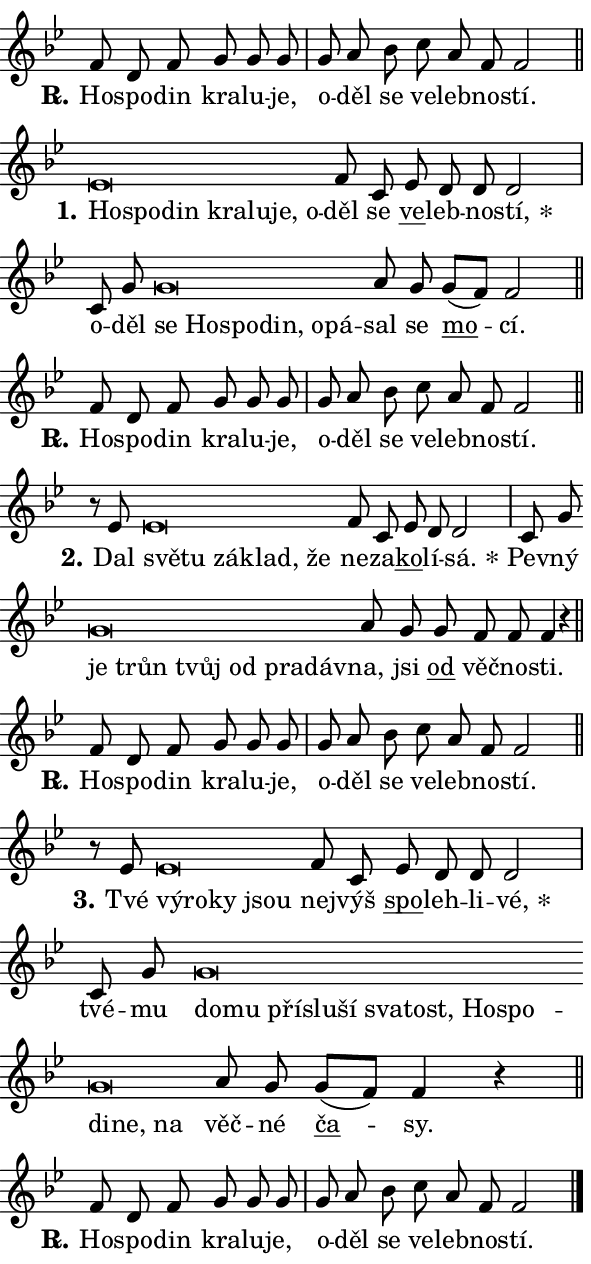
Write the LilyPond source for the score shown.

\version "2.24.0"
\header { tagline = "" }
\paper {
  indent = 0\cm
  top-margin = 0\cm
  right-margin = 0.13\cm % to fit lyric hyphens
  bottom-margin = 0\cm
  left-margin = 0\cm
  paper-width = 10\cm
  page-breaking = #ly:one-page-breaking
  system-system-spacing.basic-distance = #11
  score-system-spacing.basic-distance = #11
  ragged-last = ##f
}


%% Author: Thomas Morley
%% https://lists.gnu.org/archive/html/lilypond-user/2020-05/msg00002.html
#(define (line-position grob)
"Returns position of @var[grob} in current system:
   @code{'start}, if at first time-step
   @code{'end}, if at last time-step
   @code{'middle} otherwise
"
  (let* ((col (ly:item-get-column grob))
         (ln (ly:grob-object col 'left-neighbor))
         (rn (ly:grob-object col 'right-neighbor))
         (col-to-check-left (if (ly:grob? ln) ln col))
         (col-to-check-right (if (ly:grob? rn) rn col))
         (break-dir-left
           (and
             (ly:grob-property col-to-check-left 'non-musical #f)
             (ly:item-break-dir col-to-check-left)))
         (break-dir-right
           (and
             (ly:grob-property col-to-check-right 'non-musical #f)
             (ly:item-break-dir col-to-check-right))))
        (cond ((eqv? 1 break-dir-left) 'start)
              ((eqv? -1 break-dir-right) 'end)
              (else 'middle))))

#(define (tranparent-at-line-position vctor)
  (lambda (grob)
  "Relying on @code{line-position} select the relevant enry from @var{vctor}.
Used to determine transparency,"
    (case (line-position grob)
      ((end) (not (vector-ref vctor 0)))
      ((middle) (not (vector-ref vctor 1)))
      ((start) (not (vector-ref vctor 2))))))

noteHeadBreakVisibility =
#(define-music-function (break-visibility)(vector?)
"Makes @code{NoteHead}s transparent relying on @var{break-visibility}"
#{
  \override NoteHead.transparent =
    #(tranparent-at-line-position break-visibility)
#})

#(define delete-ledgers-for-transparent-note-heads
  (lambda (grob)
    "Reads whether a @code{NoteHead} is transparent.
If so this @code{NoteHead} is removed from @code{'note-heads} from
@var{grob}, which is supposed to be @code{LedgerLineSpanner}.
As a result ledgers are not printed for this @code{NoteHead}"
    (let* ((nhds-array (ly:grob-object grob 'note-heads))
           (nhds-list
             (if (ly:grob-array? nhds-array)
                 (ly:grob-array->list nhds-array)
                 '()))
           ;; Relies on the transparent-property being done before
           ;; Staff.LedgerLineSpanner.after-line-breaking is executed.
           ;; This is fragile ...
           (to-keep
             (remove
               (lambda (nhd)
                 (ly:grob-property nhd 'transparent #f))
               nhds-list)))
      ;; TODO find a better method to iterate over grob-arrays, similiar
      ;; to filter/remove etc for lists
      ;; For now rebuilt from scratch
      (set! (ly:grob-object grob 'note-heads)  '())
      (for-each
        (lambda (nhd)
          (ly:pointer-group-interface::add-grob grob 'note-heads nhd))
        to-keep))))

squashNotes = {
  \override NoteHead.X-extent = #'(-0.2 . 0.2)
  \override NoteHead.Y-extent = #'(-0.75 . 0)
  \override NoteHead.stencil =
    #(lambda (grob)
       (let ((pos (ly:grob-property grob 'staff-position)))
         (begin
           (if (< pos -7) (display "ERROR: Lower brevis then expected\n") (display ""))
           (if (<= pos -6) ly:text-interface::print ly:note-head::print))))
}
unSquashNotes = {
  \revert NoteHead.X-extent
  \revert NoteHead.Y-extent
  \revert NoteHead.stencil
}

hideNotes = \noteHeadBreakVisibility #begin-of-line-visible
unHideNotes = \noteHeadBreakVisibility #all-visible

% work-around for resetting accidentals
% https://lilypond.org/doc/v2.23/Documentation/notation/displaying-rhythms#unmetered-music
cadenzaMeasure = {
  \cadenzaOff
  \partial 1024 s1024
  \cadenzaOn
}

#(define-markup-command (accent layout props text) (markup?)
  "Underline accented syllable"
  (interpret-markup layout props
    #{\markup \override #'(offset . 4.3) \underline { #text }#}))

responsum = \markup \concat {
  "R" \hspace #-1.05 \path #0.1 #'((moveto 0 0.07) (lineto 0.9 0.8)) \hspace #0.05 "."
}

spaceSize = #0.6828661417322834 % exact space size for TeX Gyre Schola

\layout {
  \context {
    \Staff
    \remove "Time_signature_engraver"
    \override LedgerLineSpanner.after-line-breaking = #delete-ledgers-for-transparent-note-heads
  }
  \context {
    \Lyrics {
      \override LyricSpace.minimum-distance = \spaceSize
      \override LyricText.font-name = #"TeX Gyre Schola"
      \override LyricText.font-size = 1
      \override StanzaNumber.font-name = #"TeX Gyre Schola Bold"
      \override StanzaNumber.font-size = 1
    }
  }
  \context {
    \Score 
    \override NoteHead.text =
      #(lambda (grob) 
        (let ((pos (ly:grob-property grob 'staff-position)))
          #{\markup {
            \combine
              \halign #-0.55 \raise #(if (= pos -6) 0 0.5) \override #'(thickness . 2) \draw-line #'(3.2 . 0)
              \musicglyph "noteheads.sM1"
          }#}))
  }
}

% magnetic-lyrics.ily
%
%   written by
%     Jean Abou Samra <jean@abou-samra.fr>
%     Werner Lemberg <wl@gnu.org>
%
%   adapted by
%     Jiri Hon <jiri.hon@gmail.com>
%
% Version 2022-Apr-15

% https://www.mail-archive.com/lilypond-user@gnu.org/msg149350.html

#(define (Left_hyphen_pointer_engraver context)
   "Collect syllable-hyphen-syllable occurrences in lyrics and store
them in properties.  This engraver only looks to the left.  For
example, if the lyrics input is @code{foo -- bar}, it does the
following.

@itemize @bullet
@item
Set the @code{text} property of the @code{LyricHyphen} grob between
@q{foo} and @q{bar} to @code{foo}.

@item
Set the @code{left-hyphen} property of the @code{LyricText} grob with
text @q{foo} to the @code{LyricHyphen} grob between @q{foo} and
@q{bar}.
@end itemize

Use this auxiliary engraver in combination with the
@code{lyric-@/text::@/apply-@/magnetic-@/offset!} hook."
   (let ((hyphen #f)
         (text #f))
     (make-engraver
      (acknowledgers
       ((lyric-syllable-interface engraver grob source-engraver)
        (set! text grob)))
      (end-acknowledgers
       ((lyric-hyphen-interface engraver grob source-engraver)
        ;(when (not (grob::has-interface grob 'lyric-space-interface))
          (set! hyphen grob)));)
      ((stop-translation-timestep engraver)
       (when (and text hyphen)
         (ly:grob-set-object! text 'left-hyphen hyphen))
       (set! text #f)
       (set! hyphen #f)))))

#(define (lyric-text::apply-magnetic-offset! grob)
   "If the space between two syllables is less than the value in
property @code{LyricText@/.details@/.squash-threshold}, move the right
syllable to the left so that it gets concatenated with the left
syllable.

Use this function as a hook for
@code{LyricText@/.after-@/line-@/breaking} if the
@code{Left_@/hyphen_@/pointer_@/engraver} is active."
   (let ((hyphen (ly:grob-object grob 'left-hyphen #f)))
     (when hyphen
       (let ((left-text (ly:spanner-bound hyphen LEFT)))
         (when (grob::has-interface left-text 'lyric-syllable-interface)
           (let* ((common (ly:grob-common-refpoint grob left-text X))
                  (this-x-ext (ly:grob-extent grob common X))
                  (left-x-ext
                   (begin
                     ;; Trigger magnetism for left-text.
                     (ly:grob-property left-text 'after-line-breaking)
                     (ly:grob-extent left-text common X)))
                  ;; `delta` is the gap width between two syllables.
                  (delta (- (interval-start this-x-ext)
                            (interval-end left-x-ext)))
                  (details (ly:grob-property grob 'details))
                  (threshold (assoc-get 'squash-threshold details 0.2)))
             (when (< delta threshold)
               (let* (;; We have to manipulate the input text so that
                      ;; ligatures crossing syllable boundaries are not
                      ;; disabled.  For languages based on the Latin
                      ;; script this is essentially a beautification.
                      ;; However, for non-Western scripts it can be a
                      ;; necessity.
                      (lt (ly:grob-property left-text 'text))
                      (rt (ly:grob-property grob 'text))
                      (is-space (grob::has-interface hyphen 'lyric-space-interface))
                      (space (if is-space " " ""))
                      (extra-delta (if is-space spaceSize 0))
                      ;; Append new syllable.
                      (ltrt-space (if (and (string? lt) (string? rt))
                                (string-append lt space rt)
                                (make-concat-markup (list lt space rt))))
                      ;; Right-align `ltrt` to the right side.
                      (ltrt-space-markup (grob-interpret-markup
                               grob
                               (make-translate-markup
                                (cons (interval-length this-x-ext) 0)
                                (make-right-align-markup ltrt-space)))))
                 (begin
                   ;; Don't print `left-text`.
                   (ly:grob-set-property! left-text 'stencil #f)
                   ;; Set text and stencil (which holds all collected
                   ;; syllables so far) and shift it to the left.
                   (ly:grob-set-property! grob 'text ltrt-space)
                   (ly:grob-set-property! grob 'stencil ltrt-space-markup)
                   (ly:grob-translate-axis! grob (- (- delta extra-delta)) X))))))))))


#(define (lyric-hyphen::displace-bounds-first grob)
   ;; Make very sure this callback isn't triggered too early.
   (let ((left (ly:spanner-bound grob LEFT))
         (right (ly:spanner-bound grob RIGHT)))
     (ly:grob-property left 'after-line-breaking)
     (ly:grob-property right 'after-line-breaking)
     (ly:lyric-hyphen::print grob)))

squashThreshold = #0.4

\layout {
  \context {
    \Lyrics
    \consists #Left_hyphen_pointer_engraver
    \override LyricText.after-line-breaking =
      #lyric-text::apply-magnetic-offset!
    \override LyricHyphen.stencil = #lyric-hyphen::displace-bounds-first
    \override LyricText.details.squash-threshold = \squashThreshold
    \override LyricHyphen.minimum-distance = 0
    \override LyricHyphen.minimum-length = \squashThreshold
  }
}

squashText = \override LyricText.details.squash-threshold = 9999
unSquashText = \override LyricText.details.squash-threshold = \squashThreshold

leftText = \override LyricText.self-alignment-X = #LEFT
unLeftText = \revert LyricText.self-alignment-X

starOffset = #(lambda (grob) 
                (let ((x_offset (ly:self-alignment-interface::aligned-on-x-parent grob)))
                  (if (= x_offset 0) 0 (+ x_offset 1.2))))

star = #(define-music-function (syllable)(string?)
"Append star separator at the end of a syllable"
#{
  \once \override LyricText.X-offset = #starOffset
  \lyricmode { \markup {
    #syllable
    \override #'((font-name . "TeX Gyre Schola Bold")) \hspace #0.2 \lower #0.65 \larger "*"
  } }
#})

starAccent = #(define-music-function (syllable)(string?)
"Append star separator at the end of a syllable and make accent"
#{
  \once \override LyricText.X-offset = #starOffset
  \lyricmode { \markup {
    \accent #syllable
    \override #'((font-name . "TeX Gyre Schola Bold")) \hspace #0.2 \lower #0.65 \larger "*"
  } }
#})

breath = #(define-music-function (syllable)(string?)
"Append breathing indicator at the end of a syllable"
#{
  \lyricmode { \markup { #syllable "+" } }
#})

optionalBreath = #(define-music-function (syllable)(string?)
"Append optional breathing indicator at the end of a syllable"
#{
  \lyricmode { \markup { #syllable "(+)" } }
#})


\score {
    <<
        \new Voice = "melody" { \cadenzaOn \key bes \major \relative { f'8 d f g g g \cadenzaMeasure \bar "|" g a bes \bar "" c a f f2 \cadenzaMeasure \bar "||" \break } }
        \new Lyrics \lyricsto "melody" { \lyricmode { \set stanza = \responsum
Ho -- spo -- din kra -- lu -- je, o -- děl se ve -- leb -- no -- stí. } }
    >>
    \layout {}
}

\score {
    <<
        \new Voice = "melody" { \cadenzaOn \key bes \major \relative { \squashNotes es'\breve*1/16 \hideNotes \breve*1/16 \bar "" \breve*1/16 \bar "" \breve*1/16 \bar "" \breve*1/16 \bar "" \breve*1/16 \breve*1/16 \bar "" \unHideNotes \unSquashNotes f8 c \bar "" es d d d2 \cadenzaMeasure \bar "|" c8 g' \bar "" \squashNotes g\breve*1/16 \hideNotes \breve*1/16 \bar "" \breve*1/16 \bar "" \breve*1/16 \bar "" \breve*1/16 \breve*1/16 \bar "" \unHideNotes \unSquashNotes a8 g \bar "" g[( f)] f2 \cadenzaMeasure \bar "||" \break } }
        \new Lyrics \lyricsto "melody" { \lyricmode { \set stanza = "1."
\leftText Ho -- \squashText spo -- din kra -- lu -- je, o -- \unLeftText \unSquashText děl se \markup \accent ve -- leb -- no -- \star stí, o -- děl \leftText se \squashText Ho -- spo -- din, o -- pá -- \unLeftText \unSquashText sal se \markup \accent mo -- cí. } }
    >>
    \layout {}
}

\score {
    <<
        \new Voice = "melody" { \cadenzaOn \key bes \major \relative { f'8 d f g g g \cadenzaMeasure \bar "|" g a bes \bar "" c a f f2 \cadenzaMeasure \bar "||" \break } }
        \new Lyrics \lyricsto "melody" { \lyricmode { \set stanza = \responsum
Ho -- spo -- din kra -- lu -- je, o -- děl se ve -- leb -- no -- stí. } }
    >>
    \layout {}
}

\score {
    <<
        \new Voice = "melody" { \cadenzaOn \key bes \major \relative { r8 es'8 \squashNotes es\breve*1/16 \hideNotes \breve*1/16 \bar "" \breve*1/16 \bar "" \breve*1/16 \breve*1/16 \bar "" \unHideNotes \unSquashNotes f8 c \bar "" es d d2 \cadenzaMeasure \bar "|" c8 g' \bar "" \squashNotes g\breve*1/16 \hideNotes \breve*1/16 \bar "" \breve*1/16 \bar "" \breve*1/16 \bar "" \breve*1/16 \breve*1/16 \bar "" \unHideNotes \unSquashNotes a8 g \bar "" g f f f4 r \cadenzaMeasure \bar "||" \break } }
        \new Lyrics \lyricsto "melody" { \lyricmode { \set stanza = "2."
Dal \leftText svě -- \squashText tu zá -- klad, že \unLeftText \unSquashText ne -- za -- \markup \accent ko -- lí -- \star sá. Pev -- ný \leftText je \squashText trůn tvůj od pra -- dáv -- \unLeftText \unSquashText na, jsi \markup \accent od věč -- no -- sti. } }
    >>
    \layout {}
}

\score {
    <<
        \new Voice = "melody" { \cadenzaOn \key bes \major \relative { f'8 d f g g g \cadenzaMeasure \bar "|" g a bes \bar "" c a f f2 \cadenzaMeasure \bar "||" \break } }
        \new Lyrics \lyricsto "melody" { \lyricmode { \set stanza = \responsum
Ho -- spo -- din kra -- lu -- je, o -- děl se ve -- leb -- no -- stí. } }
    >>
    \layout {}
}

\score {
    <<
        \new Voice = "melody" { \cadenzaOn \key bes \major \relative { r8 es'8 \squashNotes es\breve*1/16 \hideNotes \breve*1/16 \bar "" \breve*1/16 \breve*1/16 \bar "" \unHideNotes \unSquashNotes f8 c \bar "" es d d d2 \cadenzaMeasure \bar "|" c8 g' \bar "" \squashNotes g\breve*1/16 \hideNotes \breve*1/16 \bar "" \breve*1/16 \bar "" \breve*1/16 \bar "" \breve*1/16 \bar "" \breve*1/16 \bar "" \breve*1/16 \bar "" \breve*1/16 \bar "" \breve*1/16 \bar "" \breve*1/16 \bar "" \breve*1/16 \breve*1/16 \bar "" \unHideNotes \unSquashNotes a8 g \bar "" g[( f)] f4 r \cadenzaMeasure \bar "||" \break } }
        \new Lyrics \lyricsto "melody" { \lyricmode { \set stanza = "3."
Tvé \leftText vý -- \squashText ro -- ky jsou \unLeftText \unSquashText nej -- výš \markup \accent spo -- leh -- li -- \star vé, tvé -- mu \leftText do -- \squashText mu pří -- slu -- ší sva -- tost, Ho -- spo -- di -- ne, na \unLeftText \unSquashText věč -- né \markup \accent ča -- sy. } }
    >>
    \layout {}
}

\score {
    <<
        \new Voice = "melody" { \cadenzaOn \key bes \major \relative { f'8 d f g g g \cadenzaMeasure \bar "|" g a bes \bar "" c a f f2 \cadenzaMeasure \bar "||" \break } \bar "|." }
        \new Lyrics \lyricsto "melody" { \lyricmode { \set stanza = \responsum
Ho -- spo -- din kra -- lu -- je, o -- děl se ve -- leb -- no -- stí. } }
    >>
    \layout {}
}
